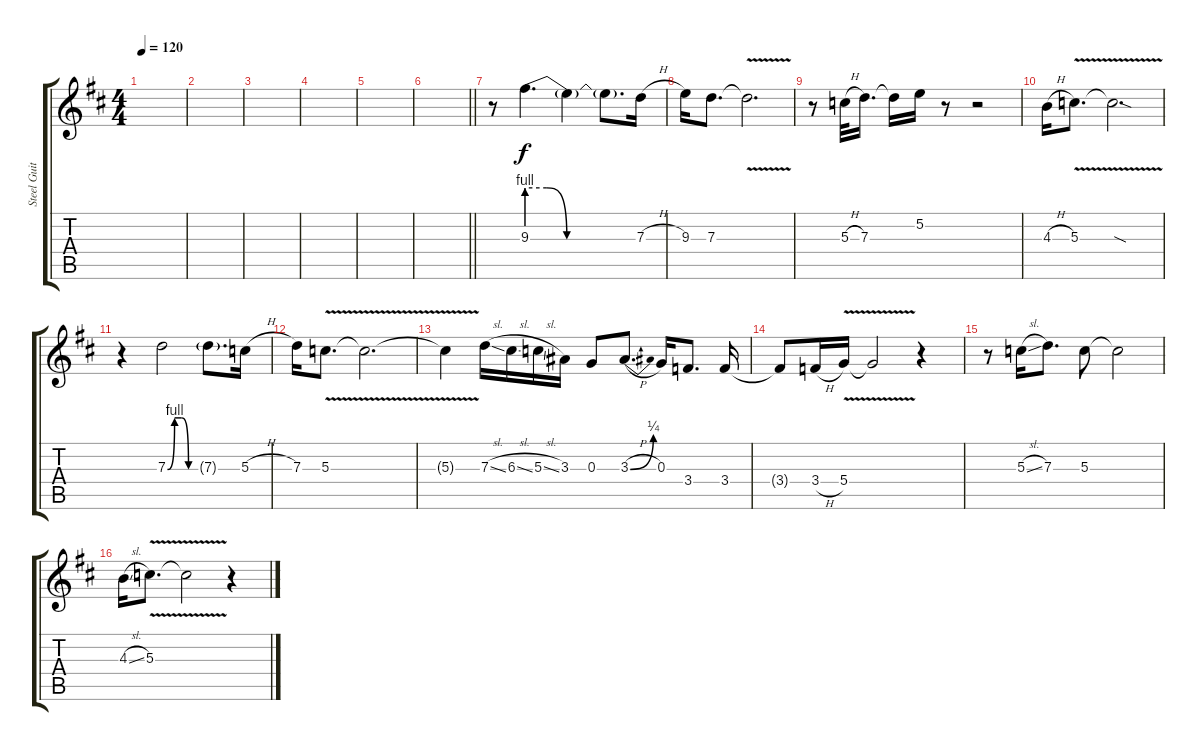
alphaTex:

\track ("Steel Guitar" "Steel Guit") {instrument acousticguitarsteel}
\staff {score tabs}
\tuning (D4 B3 G3 D3 A2 D2) {hide}
\ts (4 4)
\tempo 120
\clef g2
\ks d
|
|
|
|
|
\barLineRight lightlight
|
r.8 9.3{be (custom 0 4 15 4 30 0 60 0)}.4{d} 9.3{t}.4 9.3{be (hold 0 0 60 0) t}.8{d} 7.3{h}.16 |
9.3.16 7.3.8{d} 7.3{v t}.2{d} |
r.8 5.3{h}.32 7.3.16{d} 7.3{t}.16 5.2.16 r.8 r.2 |
4.3{h}.16 5.3{v}.8{d} 5.3{v sod t}.2{d} |
r.4 7.3{be (custom 0 0 15 4 30 4 45 0 60 0)}.2 7.3{g}.8{d} 5.3{h}.16 |
7.3.16 5.3{v}.8{d} 5.3{v t}.2{d} |
5.3{v t}.4 7.3{sl}.16 6.3{sl}.16 5.3{sl}.16 3.3.16 0.3.8 3.3{be (bend 0 0 60 1) h}.8{d} 0.3.16 3.4.8{d} 3.4.16 |
3.4{t}.8 3.4{h}.16 5.4{v}.16 5.4{v t}.2 r.4 |
r.8 5.3{sl}.16 7.3.8{d} 5.3.8 5.3{t}.2 |
4.3{sl}.16 5.3{v}.8{d} 5.3{v t}.2 r.4
